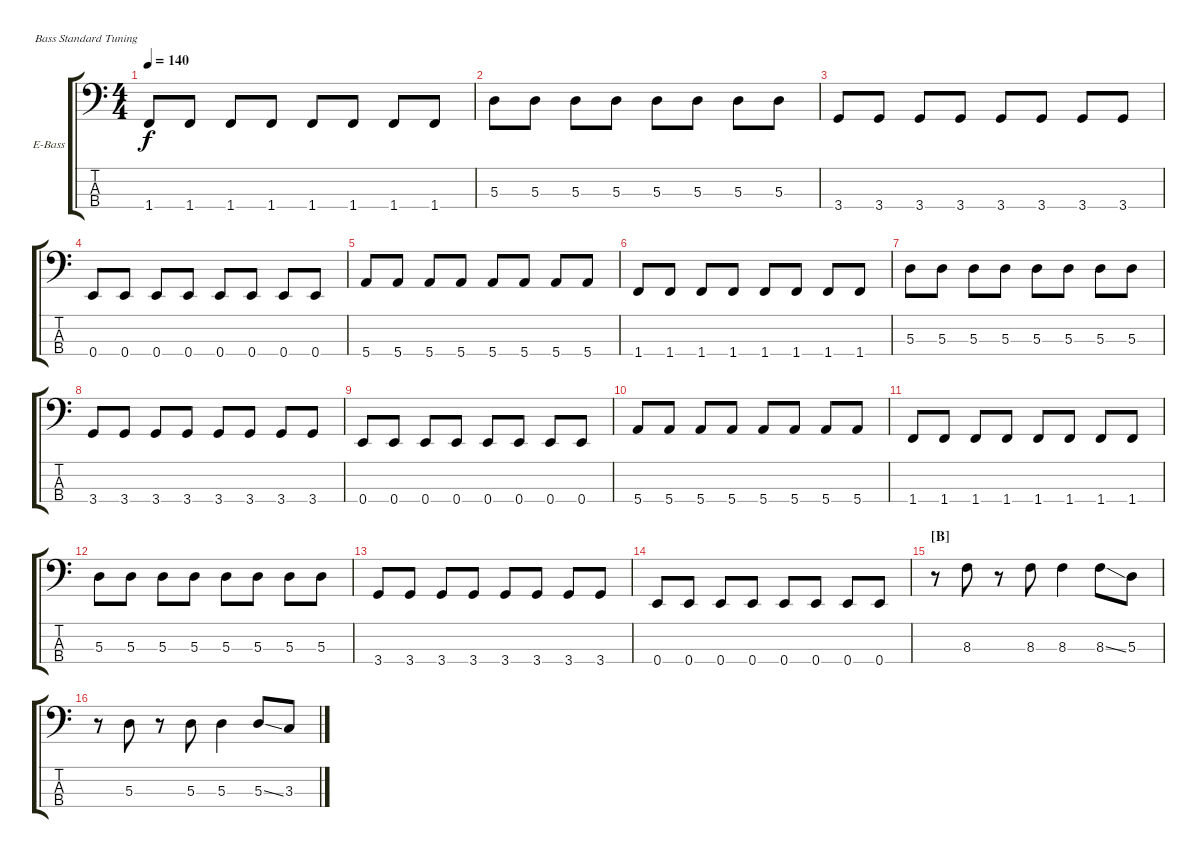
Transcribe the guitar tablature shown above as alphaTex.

\bracketExtendMode groupsimilarinstruments
\firstSystemTrackNameOrientation horizontal
\otherSystemsTrackNameOrientation horizontal
\track ("Nikolaï Fraiture" "E-Bass") {instrument electricbassfinger}
\staff {score tabs}
\tuning (G2 D2 A1 E1)
\ts (4 4)
\tempo 140
\clef f4
\ks aminor
1.4.8{dy f} 1.4.8 1.4.8 1.4.8 1.4.8 1.4.8 1.4.8 1.4.8 |
5.3.8 5.3.8 5.3.8 5.3.8 5.3.8 5.3.8 5.3.8 5.3.8 |
3.4.8 3.4.8 3.4.8 3.4.8 3.4.8 3.4.8 3.4.8 3.4.8 |
0.4.8 0.4.8 0.4.8 0.4.8 0.4.8 0.4.8 0.4.8 0.4.8 |
5.4.8 5.4.8 5.4.8 5.4.8 5.4.8 5.4.8 5.4.8 5.4.8 |
1.4.8 1.4.8 1.4.8 1.4.8 1.4.8 1.4.8 1.4.8 1.4.8 |
5.3.8 5.3.8 5.3.8 5.3.8 5.3.8 5.3.8 5.3.8 5.3.8 |
3.4.8 3.4.8 3.4.8 3.4.8 3.4.8 3.4.8 3.4.8 3.4.8 |
0.4.8 0.4.8 0.4.8 0.4.8 0.4.8 0.4.8 0.4.8 0.4.8 |
5.4.8 5.4.8 5.4.8 5.4.8 5.4.8 5.4.8 5.4.8 5.4.8 |
1.4.8 1.4.8 1.4.8 1.4.8 1.4.8 1.4.8 1.4.8 1.4.8 |
5.3.8 5.3.8 5.3.8 5.3.8 5.3.8 5.3.8 5.3.8 5.3.8 |
3.4.8 3.4.8 3.4.8 3.4.8 3.4.8 3.4.8 3.4.8 3.4.8 |
0.4.8 0.4.8 0.4.8 0.4.8 0.4.8 0.4.8 0.4.8 0.4.8 |
\section ("B" "")
r.8 8.3.8 r.8 8.3.8 8.3.4 8.3{ss}.8 5.3.8 |
r.8 5.3.8 r.8 5.3.8 5.3.4 5.3{ss}.8 3.3.8
